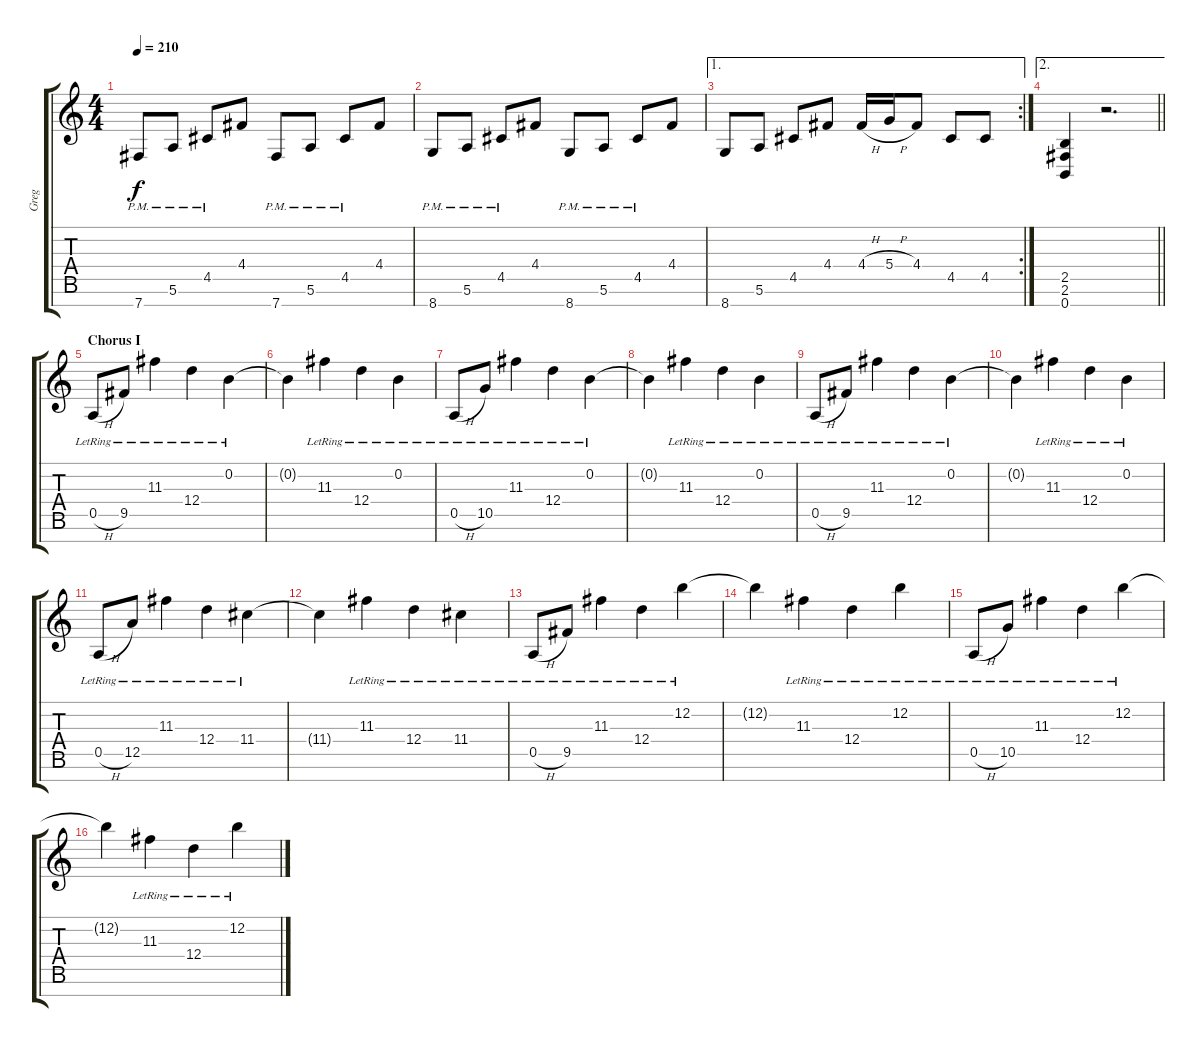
\track ("Greg" "Greg") {instrument distortionguitar}
\staff {score tabs}
\tuning (E4 B3 G3 D3 A2 E2 B1) {hide}
\ts (4 4)
\tempo 210
\clef g2
\ks c
7.7{pm}.8{dy f} 5.6{pm}.8 4.5{pm}.8 4.4.8 7.7{pm}.8 5.6{pm}.8 4.5{pm}.8 4.4.8 |
8.7{pm}.8 5.6{pm}.8 4.5{pm}.8 4.4.8 8.7{pm}.8 5.6{pm}.8 4.5{pm}.8 4.4.8 |
\ae 1
\rc 2
8.7.8 5.6.8 4.5.8 4.4.8 4.4{h}.16 5.4{h}.16 4.4.8 4.5.8 4.5.8 |
\ae 2
\barLineRight lightlight
(2.5 2.6 0.7).4 r.2{d} |
\section ("" "Chorus I")
0.5{h lr}.8 9.5{lr}.8 11.3{lr}.4 12.4{lr}.4 0.2{lr}.4 |
0.2{t}.4 11.3{lr}.4 12.4{lr}.4 0.2{lr}.4 |
0.5{h lr}.8 10.5{lr}.8 11.3{lr}.4 12.4{lr}.4 0.2{lr}.4 |
0.2{t}.4 11.3{lr}.4 12.4{lr}.4 0.2{lr}.4 |
0.5{h lr}.8 9.5{lr}.8 11.3{lr}.4 12.4{lr}.4 0.2{lr}.4 |
0.2{t}.4 11.3{lr}.4 12.4{lr}.4 0.2{lr}.4 |
0.5{h lr}.8 12.5{lr}.8 11.3{lr}.4 12.4{lr}.4 11.4{lr}.4 |
11.4{t}.4 11.3{lr}.4 12.4{lr}.4 11.4{lr}.4 |
0.5{h lr}.8 9.5{lr}.8 11.3{lr}.4 12.4{lr}.4 12.2{lr}.4 |
12.2{t}.4 11.3{lr}.4 12.4{lr}.4 12.2{lr}.4 |
0.5{h lr}.8 10.5{lr}.8 11.3{lr}.4 12.4{lr}.4 12.2{lr}.4 |
12.2{t}.4 11.3{lr}.4 12.4{lr}.4 12.2{lr}.4
